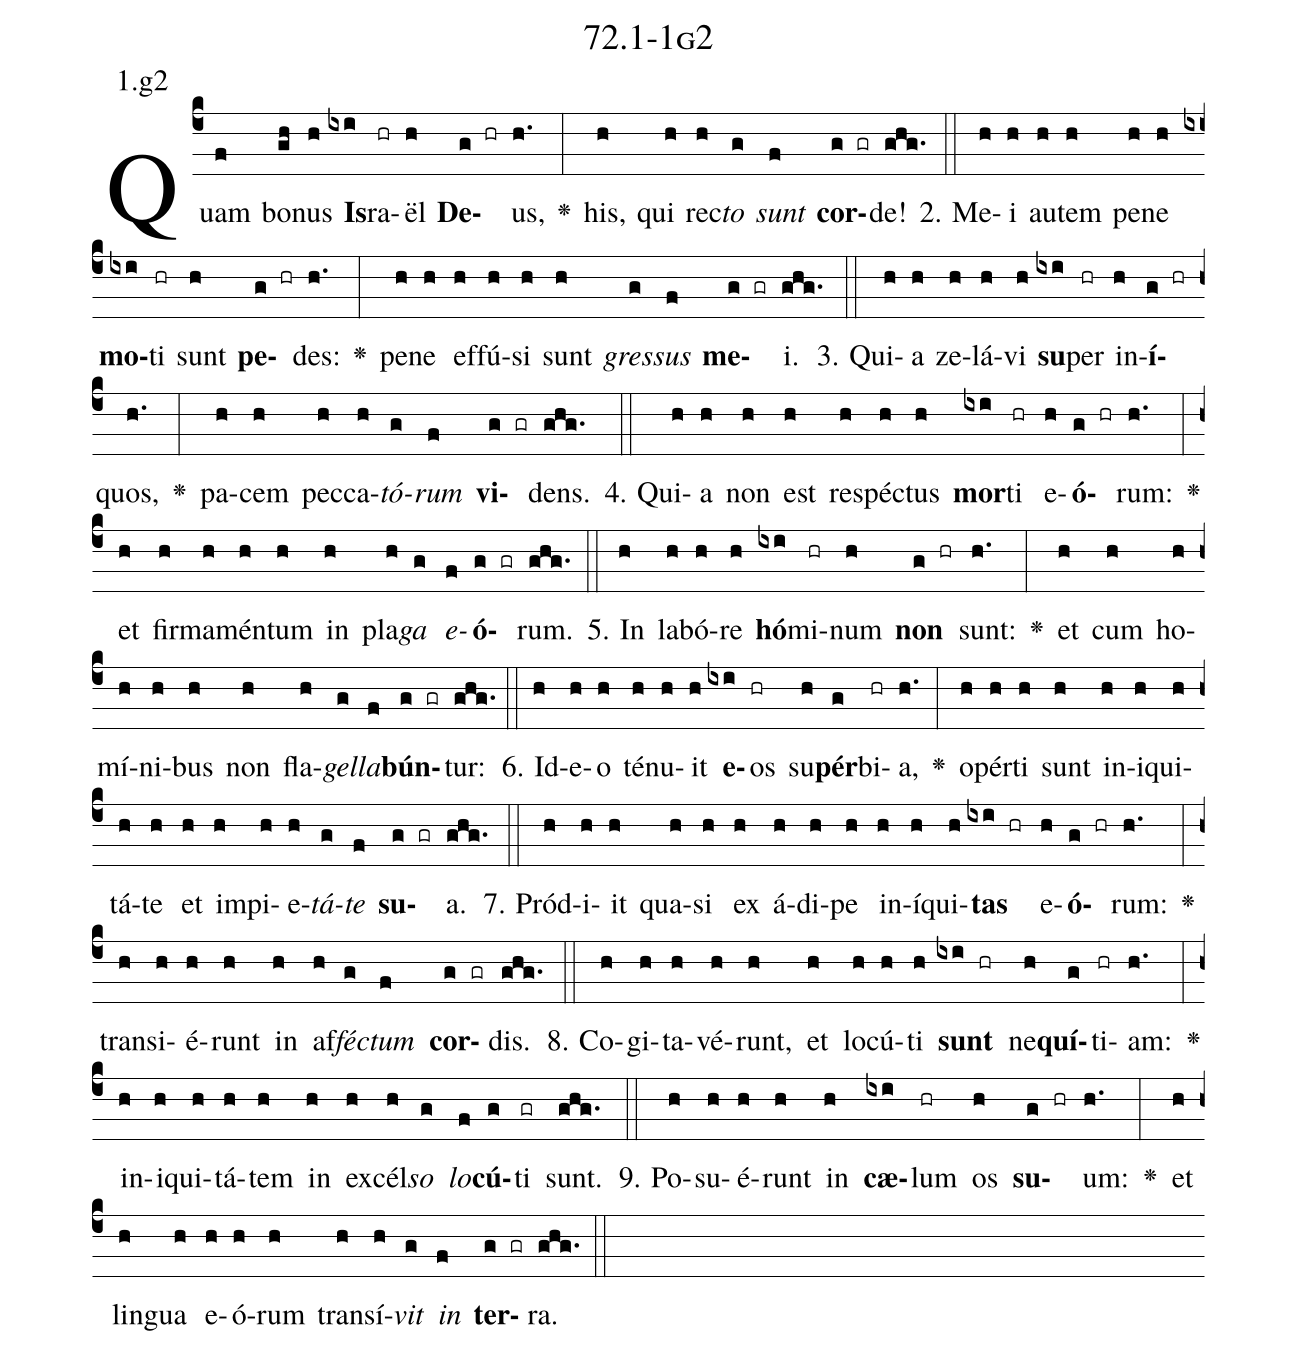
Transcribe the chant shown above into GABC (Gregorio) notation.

name: 72.1-1g2;
annotation: 1.g2;
%%
(c4)Quam(f) bo(gh)nus(h) <b>Is</b>(ixi)ra(hr)ël(h) <b>De</b>(g hr)us,(h.) <v>\greheightstar</v>(:) his,(h) qui(h) rec(h)<i>to</i>(g) <i>sunt</i>(f) <b>cor</b>(g gr)de!(ghg.) (::)
2. Me(h)i(h) au(h)tem(h) pe(h)ne(h) <b>mo</b>(ixi)ti(hr) sunt(h) <b>pe</b>(g hr)des:(h.) <v>\greheightstar</v>(:) pe(h)ne(h) ef(h)fú(h)si(h) sunt(h) <i>gres</i>(g)<i>sus</i>(f) <b>me</b>(g gr)i.(ghg.) (::)
3. Qui(h)a(h) ze(h)lá(h)vi(h) <b>su</b>(ixi)per(hr) in(h)<b>í</b>(g hr)quos,(h.) <v>\greheightstar</v>(:) pa(h)cem(h) pec(h)ca(h)<i>tó</i>(g)<i>rum</i>(f) <b>vi</b>(g gr)dens.(ghg.) (::)
4. Qui(h)a(h) non(h) est(h) re(h)spéc(h)tus(h) <b>mor</b>(ixi)ti(hr) e(h)<b>ó</b>(g hr)rum:(h.) <v>\greheightstar</v>(:) et(h) fir(h)ma(h)mén(h)tum(h) in(h) pla(h)<i>ga</i>(g) <i>e</i>(f)<b>ó</b>(g gr)rum.(ghg.) (::)
5. In(h) la(h)bó(h)re(h) <b>hó</b>(ixi)mi(hr)num(h) <b>non</b>(g hr) sunt:(h.) <v>\greheightstar</v>(:) et(h) cum(h) ho(h)mí(h)ni(h)bus(h) non(h) fla(h)<i>gel</i>(g)<i>la</i>(f)<b>bún</b>(g gr)tur:(ghg.) (::)
6. Id(h)e(h)o(h) té(h)nu(h)it(h) <b>e</b>(ixi)os(hr) su(h)<b>pér</b>(g)bi(hr)a,(h.) <v>\greheightstar</v>(:) o(h)pér(h)ti(h) sunt(h) in(h)i(h)qui(h)tá(h)te(h) et(h) im(h)pi(h)e(h)<i>tá</i>(g)<i>te</i>(f) <b>su</b>(g gr)a.(ghg.) (::)
7. Pród(h)i(h)it(h) qua(h)si(h) ex(h) á(h)di(h)pe(h) in(h)í(h)qui(h)<b>tas</b>(ixi hr) e(h)<b>ó</b>(g hr)rum:(h.) <v>\greheightstar</v>(:) trans(h)i(h)é(h)runt(h) in(h) af(h)<i>féc</i>(g)<i>tum</i>(f) <b>cor</b>(g gr)dis.(ghg.) (::)
8. Co(h)gi(h)ta(h)vé(h)runt,(h) et(h) lo(h)cú(h)ti(h) <b>sunt</b>(ixi hr) ne(h)<b>quí</b>(g)ti(hr)am:(h.) <v>\greheightstar</v>(:) in(h)i(h)qui(h)tá(h)tem(h) in(h) ex(h)cél(h)<i>so</i>(g) <i>lo</i>(f)<b>cú</b>(g)ti(gr) sunt.(ghg.) (::)
9. Po(h)su(h)é(h)runt(h) in(h) <b>cæ</b>(ixi)lum(hr) os(h) <b>su</b>(g hr)um:(h.) <v>\greheightstar</v>(:) et(h) lin(h)gua(h) e(h)ó(h)rum(h) trans(h)í(h)<i>vit</i>(g) <i>in</i>(f) <b>ter</b>(g gr)ra.(ghg.) (::)
